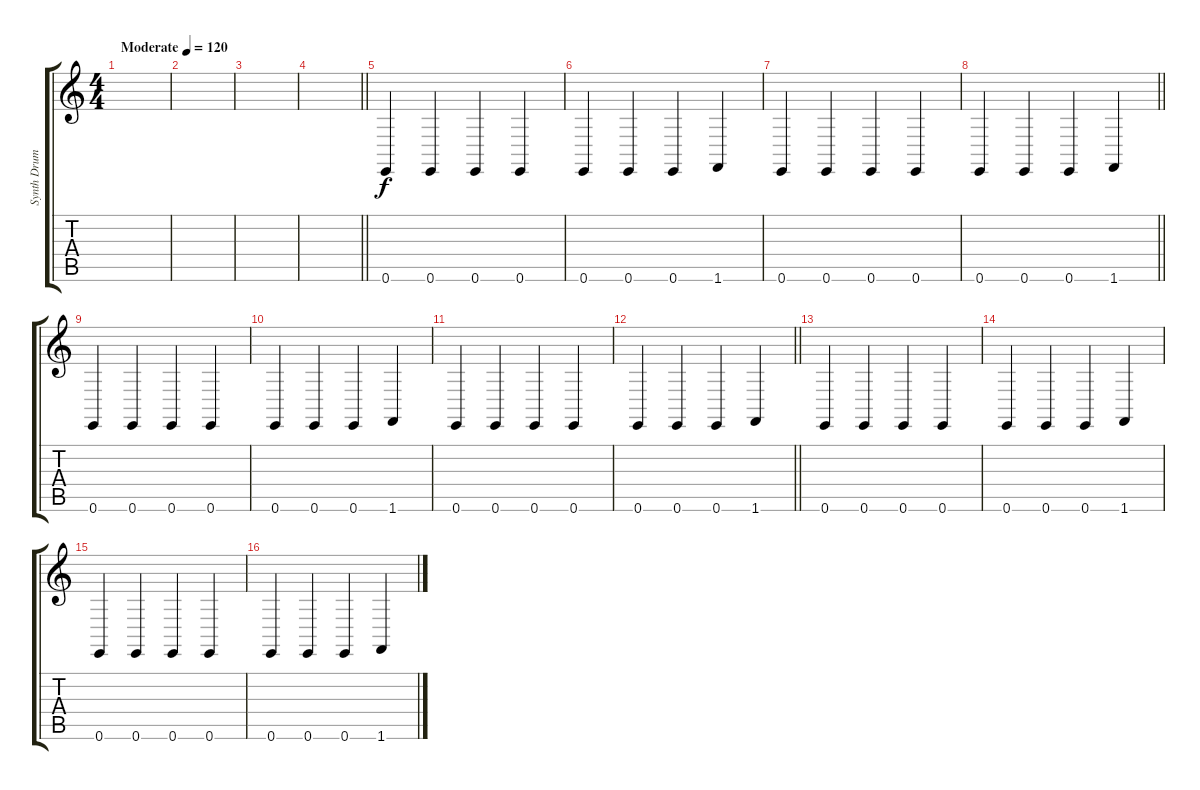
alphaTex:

\track ("Synth Drum" "Synth Drum") {instrument synthdrum}
\staff {score tabs}
\tuning (E4 B3 G3 D3 A2 E2) {hide}
\ts (4 4)
\tempo (120 "Moderate")
\clef g2
\ks c
|
|
|
\barLineRight lightlight
|
\section ("" "")
0.6.4 0.6.4 0.6.4 0.6.4 |
0.6.4 0.6.4 0.6.4 1.6.4 |
0.6.4 0.6.4 0.6.4 0.6.4 |
\barLineRight lightlight
0.6.4 0.6.4 0.6.4 1.6.4 |
\section ("" "")
0.6.4 0.6.4 0.6.4 0.6.4 |
0.6.4 0.6.4 0.6.4 1.6.4 |
0.6.4 0.6.4 0.6.4 0.6.4 |
\barLineRight lightlight
0.6.4 0.6.4 0.6.4 1.6.4 |
\section ("" "")
0.6.4 0.6.4 0.6.4 0.6.4 |
0.6.4 0.6.4 0.6.4 1.6.4 |
0.6.4 0.6.4 0.6.4 0.6.4 |
0.6.4 0.6.4 0.6.4 1.6.4
